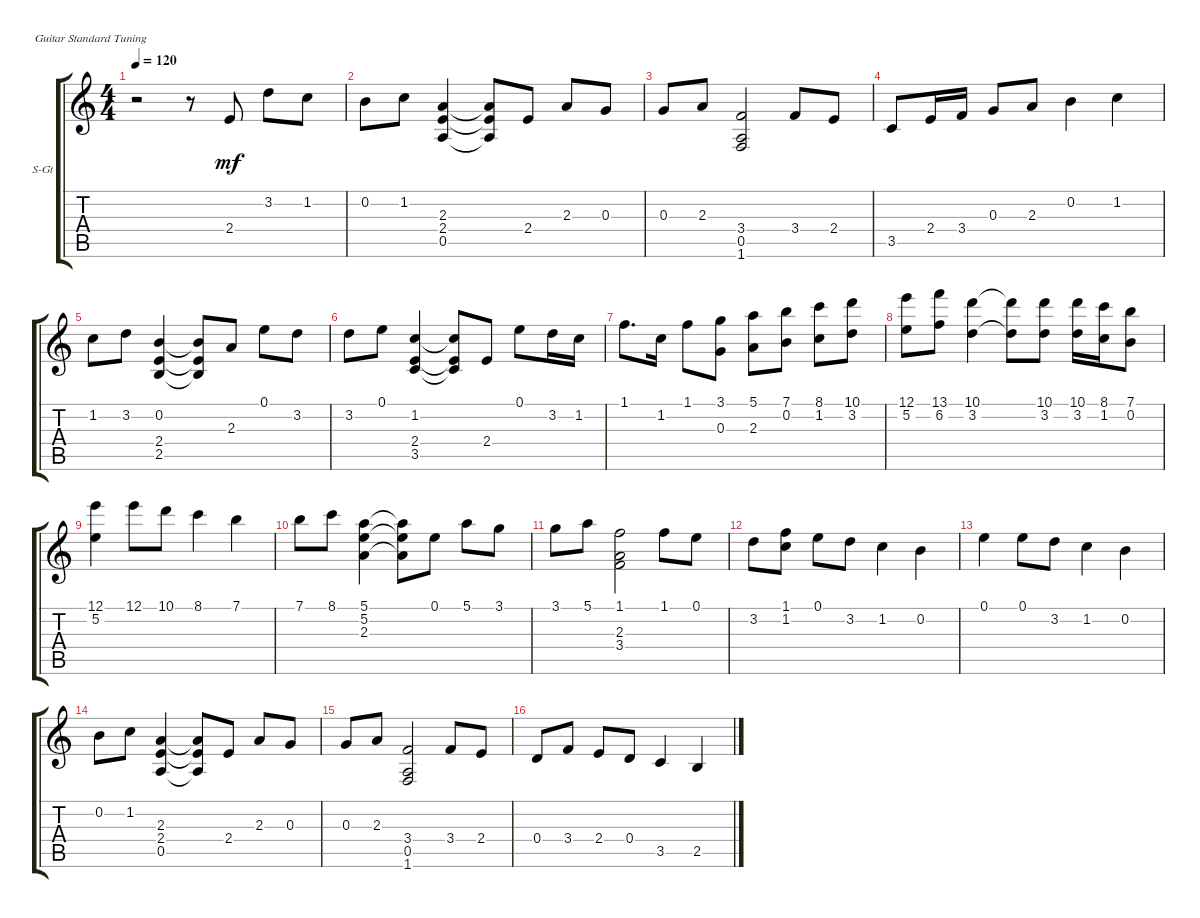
\defaultSystemsLayout 4
\bracketExtendMode groupsimilarinstruments
\firstSystemTrackNameOrientation horizontal
\otherSystemsTrackNameOrientation horizontal
\track ("Steel Guitar" "S-Gt") {instrument acousticguitarsteel}
\staff {score tabs}
\tuning (E4 B3 G3 D3 A2 E2)
\ts (4 4)
\tempo 120
\clef g2
\ks c
r.2{dy mf instrument acousticguitarsteel} r.8 2.4.8 3.2.8 1.2.8 |
0.2.8 1.2.8 (2.3 2.4 0.5).4 (2.3{t} 2.4{t} 0.5{t}).8 2.4.8 2.3.8 0.3.8 |
0.3.8 2.3.8 (3.4 0.5 1.6).2 3.4.8 2.4.8 |
3.5.8 2.4.16 3.4.16 0.3.8 2.3.8 0.2.4 1.2.4 |
1.2.8 3.2.8 (0.2 2.4 2.5).4 (0.2{t} 2.4{t} 2.5{t}).8 2.3.8 0.1.8 3.2.8 |
3.2.8 0.1.8 (1.2 2.4 3.5).4 (1.2{t} 2.4{t} 3.5{t}).8 2.4.8 0.1.8 3.2.16 1.2.16 |
1.1.8{d} 1.2.16 1.1.8 (3.1 0.3).8 (5.1 2.3).8 (7.1 0.2).8 (8.1 1.2).8 (10.1 3.2).8 |
(12.1 5.2).8 (13.1 6.2).8 (10.1 3.2).4 (10.1{t} 3.2{t}).8 (10.1 3.2).8 (10.1 3.2).16 (8.1 1.2).16 (7.1 0.2).8 |
(12.1 5.2).4 12.1.8 10.1.8 8.1.4 7.1.4 |
7.1.8 8.1.8 (5.1 5.2 2.3).4 (5.1{t} 5.2{t} 2.3{t}).8 0.1.8 5.1.8 3.1.8 |
3.1.8 5.1.8 (1.1 2.3 3.4).2 1.1.8 0.1.8 |
3.2.8 (1.1 1.2).8 0.1.8 3.2.8 1.2.4 0.2.4 |
0.1.4 0.1.8 3.2.8 1.2.4 0.2.4 |
0.2.8 1.2.8 (2.3 2.4 0.5).4 (2.3{t} 2.4{t} 0.5{t}).8 2.4.8 2.3.8 0.3.8 |
0.3.8 2.3.8 (3.4 0.5 1.6).2 3.4.8 2.4.8 |
0.4.8 3.4.8 2.4.8 0.4.8 3.5.4 2.5.4
